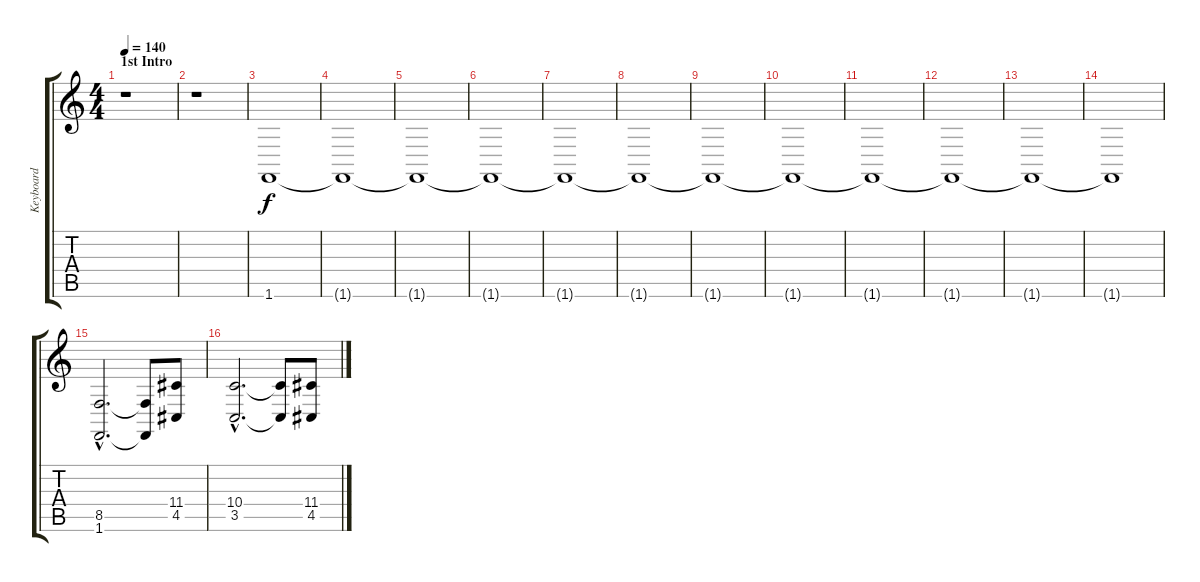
\track ("Keyboard" "Keyboard") {instrument choiraahs}
\staff {score tabs}
\tuning (E4 B3 G3 D3 A2 E2) {hide}
\ts (4 4)
\section ("" "1st Intro")
\tempo 140
\tempo 106
\tempo 140
\clef g2
\ks c
r.1{dy f instrument choiraahs} |
r.1 |
1.6.1 |
1.6{t}.1 |
1.6{t}.1 |
1.6{t}.1 |
1.6{t}.1 |
1.6{t}.1 |
1.6{t}.1 |
1.6{t}.1 |
1.6{t}.1 |
1.6{t}.1 |
1.6{t}.1 |
1.6{t}.1 |
(8.5{hac} 1.6{hac}).2{d} (8.5{t} 1.6{t}).8 (11.4 4.5).8 |
(10.4{hac} 3.5{hac}).2{d} (10.4{t} 3.5{t}).8 (11.4 4.5).8
